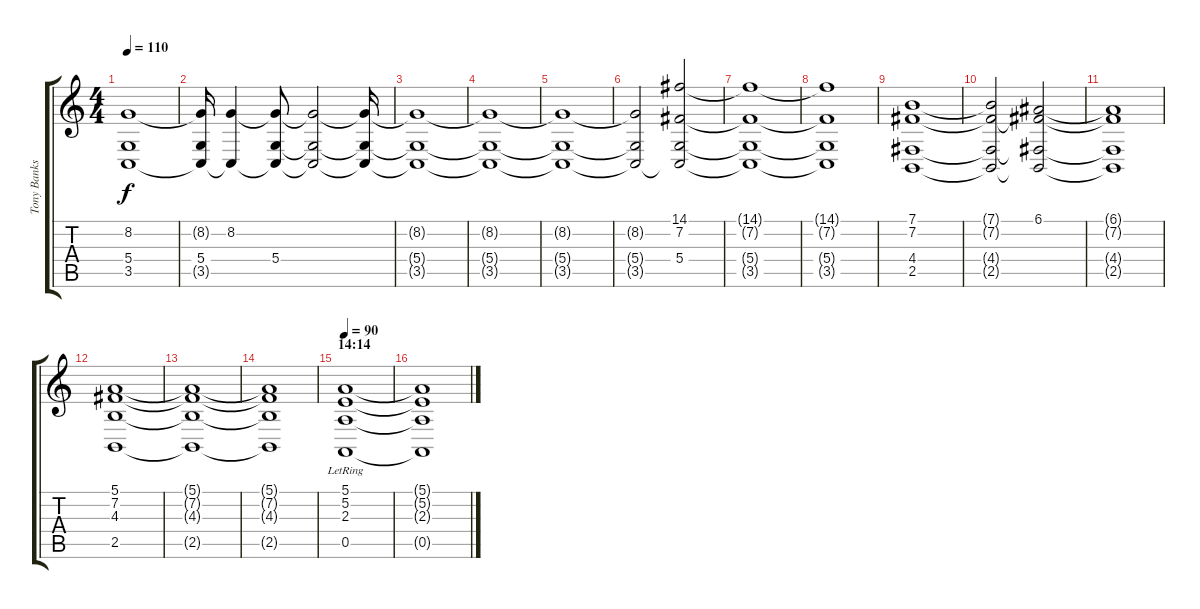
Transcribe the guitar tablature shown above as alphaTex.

\track ("Tony Banks (mellotron)" "Tony Banks") {instrument rockorgan}
\staff {score tabs}
\tuning (E4 B3 G3 D3 A2 E2) {hide}
\ts (4 4)
\tempo 110
\clef g2
\ks c
(8.2{t} 5.4{t} 3.5{t}).1{dy f} |
(8.2{t} 5.4 3.5{t}).16 (8.2 3.5{t}).4 (8.2{t} 5.4 3.5{t}).8 (8.2{t} 5.4{t} 3.5{t}).2 (8.2{t} 5.4{t} 3.5{t}).16 |
(8.2{t} 5.4{t} 3.5{t}).1 |
(8.2{t} 5.4{t} 3.5{t}).1 |
(8.2{t} 5.4{t} 3.5{t}).1 |
(8.2{t} 5.4{t} 3.5{t}).2 (14.1 7.2 5.4 3.5{t}).2 |
(14.1{t} 7.2{t} 5.4{t} 3.5{t}).1 |
(14.1{t} 7.2{t} 5.4{t} 3.5{t}).1 |
(7.1 7.2 4.4 2.5).1 |
(7.1{t} 7.2{t} 4.4{t} 2.5{t}).2 (6.1 7.2{t} 4.4{t} 2.5{t}).2 |
(6.1{t} 7.2{t} 4.4{t} 2.5{t}).1 |
(5.1 7.2 4.3 2.5).1 |
(5.1{t} 7.2{t} 4.3{t} 2.5{t}).1 |
(5.1{t} 7.2{t} 4.3{t} 2.5{t}).1 |
\section ("" "14:14")
\tempo 90
(5.1{lr} 5.2{lr} 2.3{lr} 0.5{lr}).1 |
(5.1{t} 5.2{t} 2.3{t} 0.5{t}).1
